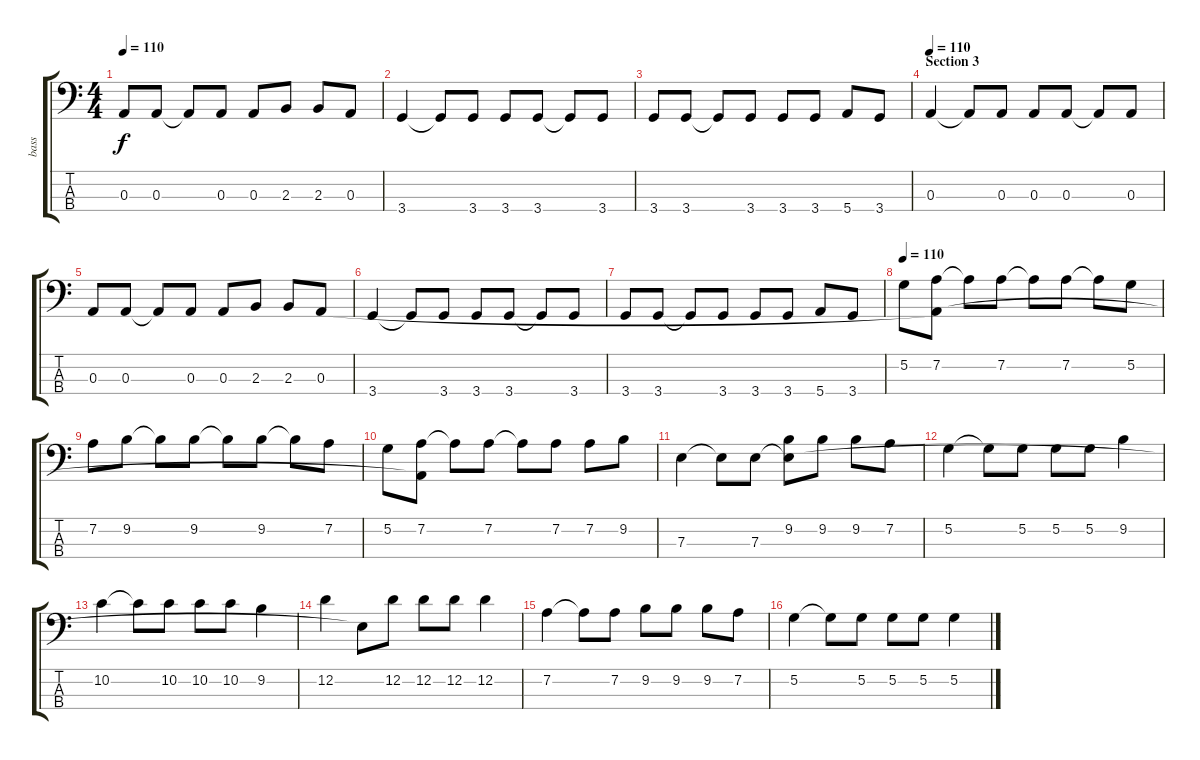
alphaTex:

\track ("bass" "bass") {instrument electricbassfinger}
\staff {score tabs}
\tuning (G2 D2 A1 E1) {hide}
\ts (4 4)
\tempo 110
\clef f4
\ks c
0.3.8{dy f} 0.3.8 0.3{t}.8 0.3.8 0.3.8 2.3.8 2.3.8 0.3.8 |
3.4.4 3.4{t}.8 3.4.8 3.4.8 3.4.8 3.4{t}.8 3.4.8 |
3.4.8 3.4.8 3.4{t}.8 3.4.8 3.4.8 3.4.8 5.4.8 3.4.8 |
\section ("" "Section 3")
\tempo 110
0.3.4 0.3{t}.8 0.3.8 0.3.8 0.3.8 0.3{t}.8 0.3.8 |
0.3.8 0.3.8 0.3{t}.8 0.3.8 0.3.8 2.3.8 2.3.8 0.3.8 |
3.4.4 3.4{t}.8 3.4.8 3.4.8 3.4.8 3.4{t}.8 3.4.8 |
3.4.8 3.4.8 3.4{t}.8 3.4.8 3.4.8 3.4.8 5.4.8 3.4.8 |
\tempo 110
5.2.8 (7.2 0.3{t}).8 7.2{t}.8 7.2.8 7.2{t}.8 7.2.8 7.2{t}.8 5.2.8 |
7.2.8 9.2.8 9.2{t}.8 9.2.8 9.2{t}.8 9.2.8 9.2{t}.8 7.2.8 |
5.2.8 (7.2 0.3{t}).8 7.2{t}.8 7.2.8 7.2{t}.8 7.2.8 7.2.8 9.2.8 |
7.3.4 7.3{t}.8 7.3.8 (9.2 7.3{t}).8 9.2.8 9.2.8 7.2.8 |
5.2.4 5.2{t}.8 5.2.8 5.2.8 5.2.8 9.2.4 |
10.2.4 10.2{t}.8 10.2.8 10.2.8 10.2.8 9.2.4 |
12.2.4 7.3{t}.8 12.2.8 12.2.8 12.2.8 12.2.4 |
7.2.4 7.2{t}.8 7.2.8 9.2.8 9.2.8 9.2.8 7.2.8 |
5.2.4 5.2{t}.8 5.2.8 5.2.8 5.2.8 5.2.4
